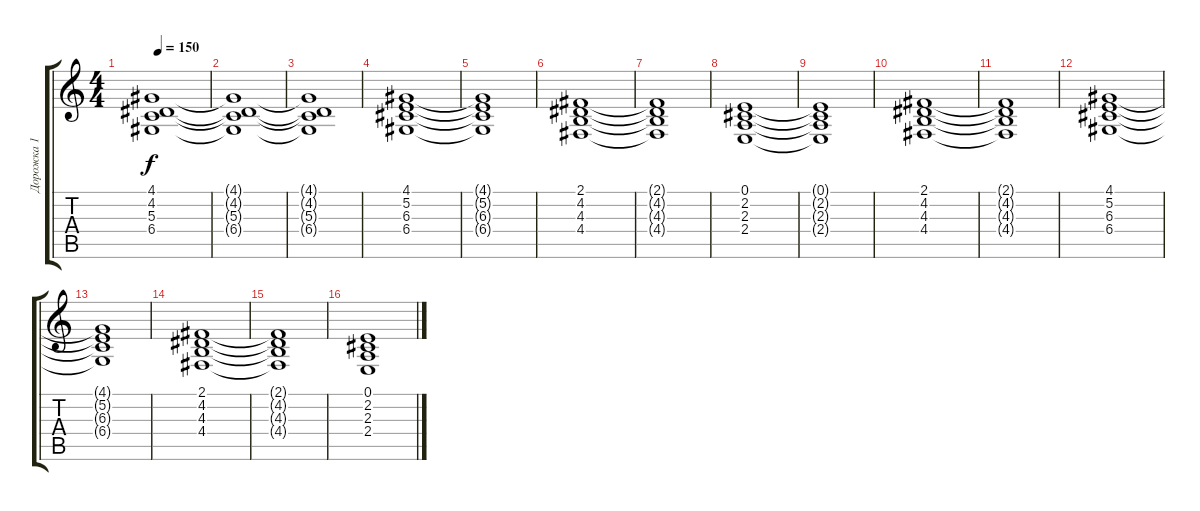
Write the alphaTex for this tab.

\track ("Дорожка 1" "Дорожка 1") {instrument stringensemble1}
\staff {score tabs}
\tuning (E4 B3 G3 D3 A2 E2) {hide}
\ts (4 4)
\tempo 150
\clef g2
\ks c
(4.1{t} 4.2{t} 5.3{t} 6.4{t}).1{dy f} |
(4.1{t} 4.2{t} 5.3{t} 6.4{t}).1 |
(4.1{t} 4.2{t} 5.3{t} 6.4{t}).1 |
(4.1 5.2 6.3 6.4).1 |
(4.1{t} 5.2{t} 6.3{t} 6.4{t}).1 |
(2.1 4.2 4.3 4.4).1 |
(2.1{t} 4.2{t} 4.3{t} 4.4{t}).1 |
(0.1 2.2 2.3 2.4).1 |
(0.1{t} 2.2{t} 2.3{t} 2.4{t}).1 |
(2.1 4.2 4.3 4.4).1 |
(2.1{t} 4.2{t} 4.3{t} 4.4{t}).1 |
(4.1 5.2 6.3 6.4).1 |
(4.1{t} 5.2{t} 6.3{t} 6.4{t}).1 |
(2.1 4.2 4.3 4.4).1 |
(2.1{t} 4.2{t} 4.3{t} 4.4{t}).1 |
(0.1 2.2 2.3 2.4).1
